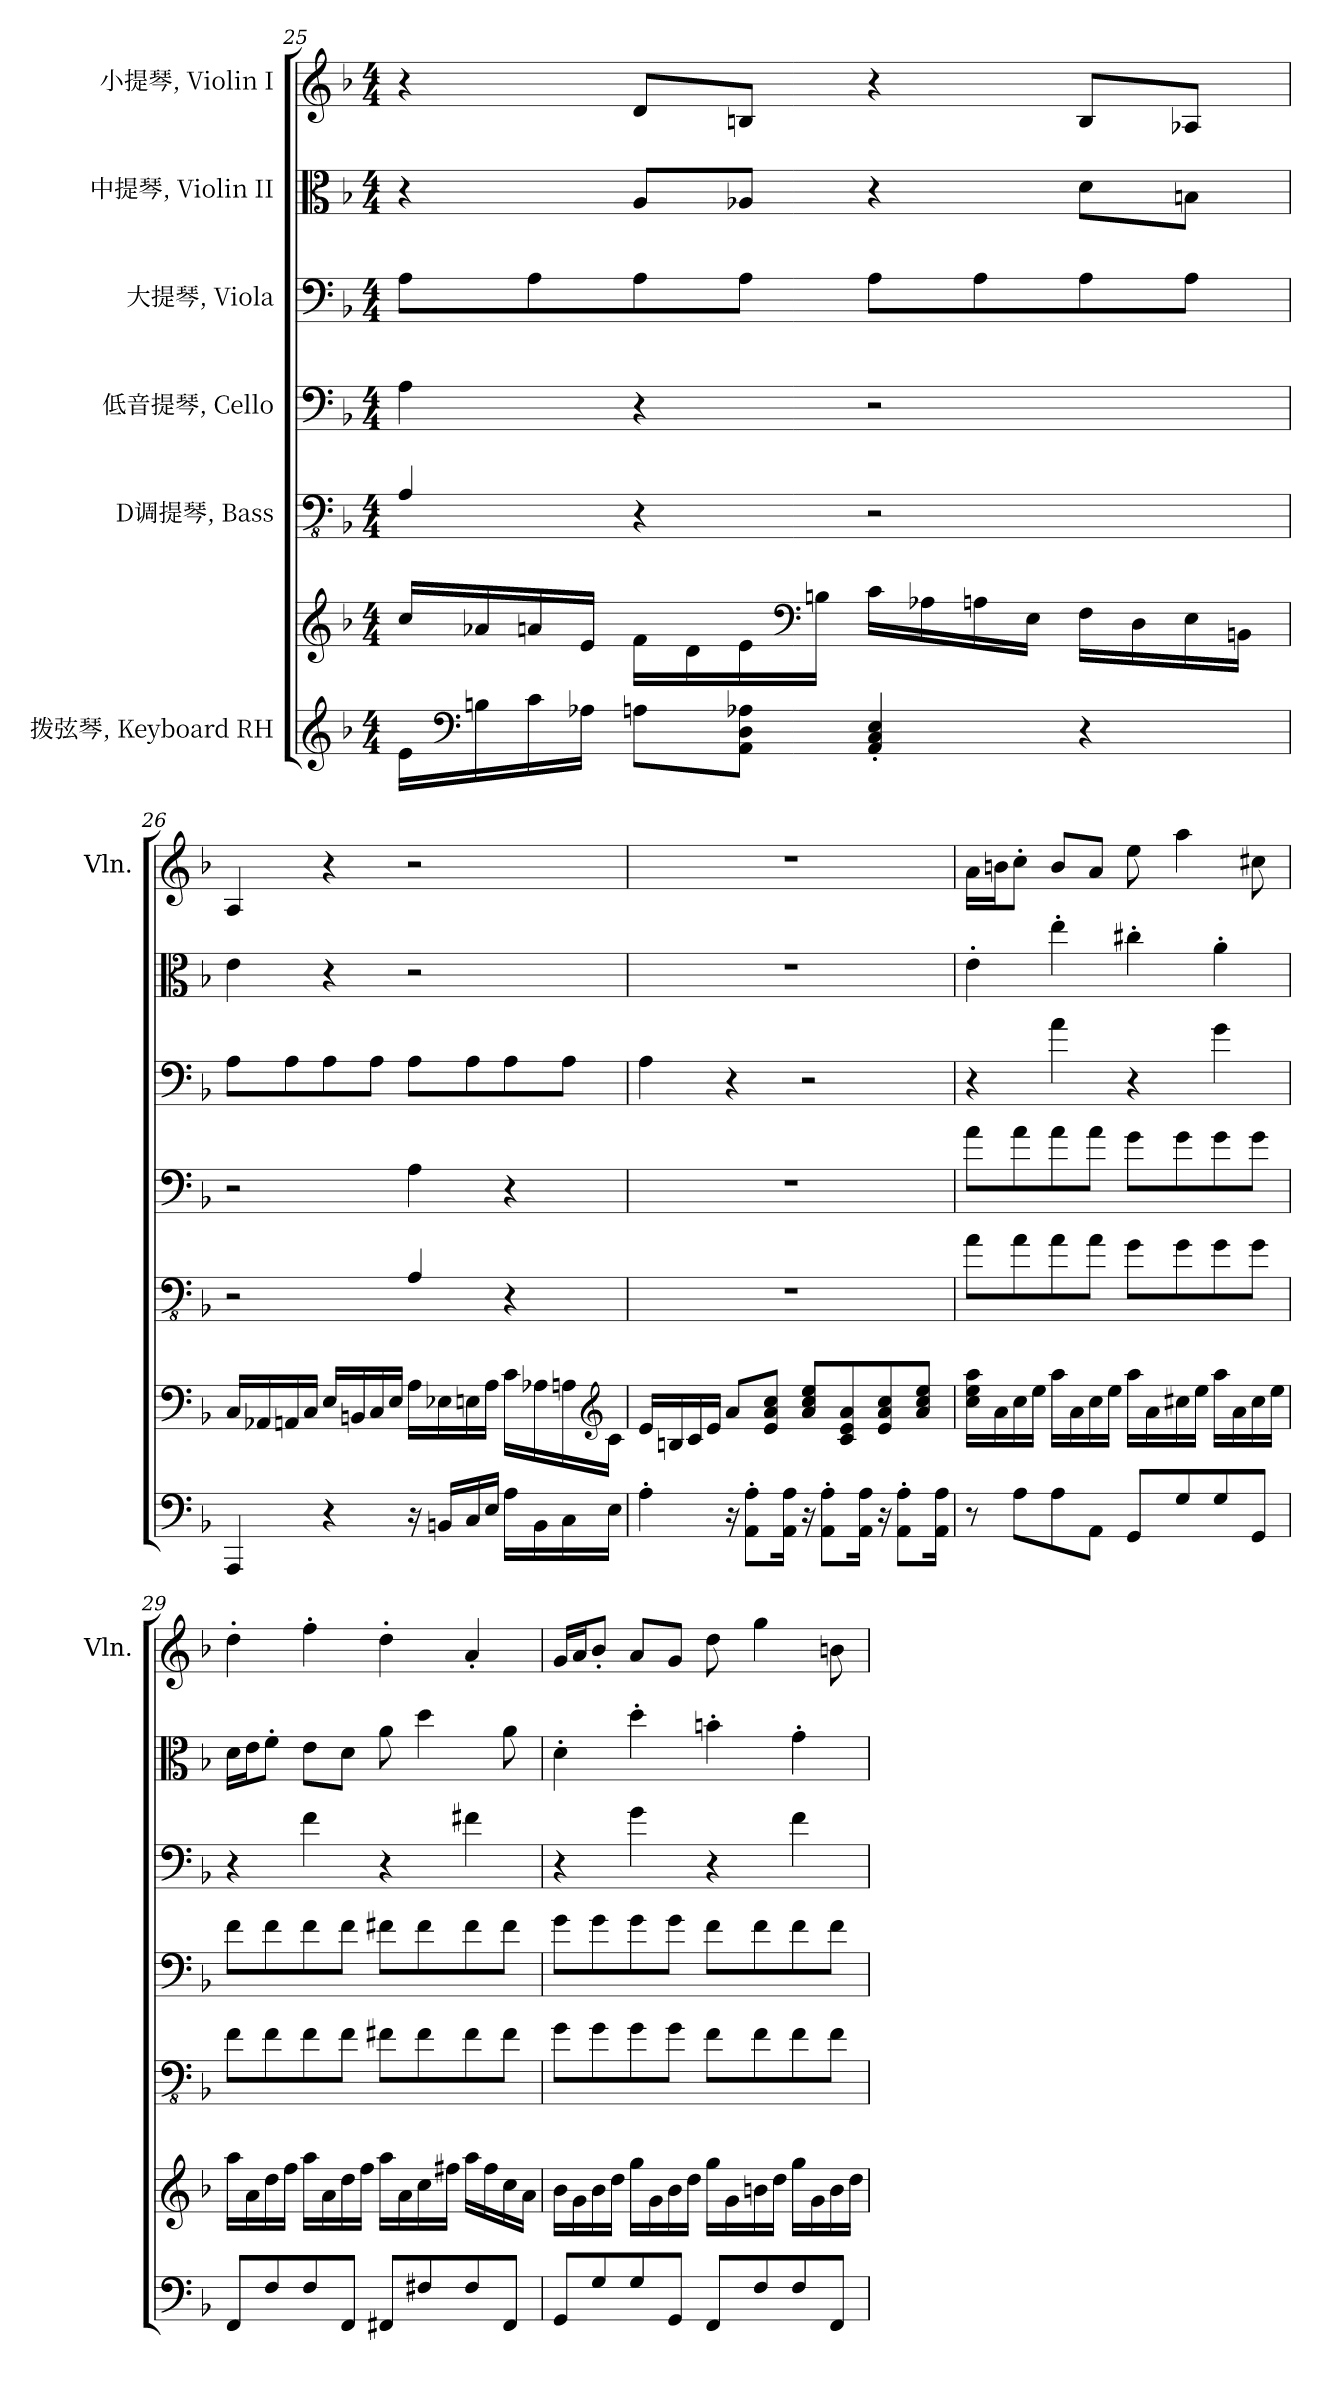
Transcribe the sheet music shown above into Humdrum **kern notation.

**kern	**kern	**kern	**kern	**kern	**kern	**kern
*part6	*part6	*part5	*part4	*part3	*part2	*part1
*staff7	*staff6	*staff5	*staff4	*staff3	*staff2	*staff1
*I"拨弦琴, Keyboard RH	*	*I"D调提琴, Bass	*I"低音提琴, Cello	*I"大提琴, Viola	*I"中提琴, Violin II	*I"小提琴, Violin I
*	*	*	*	*	*	*I'Vln.
!!LO:PB:g=z
*clefG2	*clefG2	*clefFv4	*clefF4	*clefF4	*clefC3	*clefG2
*	*	*ITrd7c12	*ITrd7c12	*	*	*
*k[b-]	*k[b-]	*k[b-]	*k[b-]	*k[b-]	*k[b-]	*k[b-]
*M4/4	*M4/4	*M4/4	*M4/4	*M4/4	*M4/4	*M4/4
=25	=25	=25	=25	=25	=25	=25
16e\LL	16cc/LL	4AAA/	4AA\	8A\L	4r	4r
*clefF4	*	*	*	*	*	*
16Bn\	16a-X/	.	.	.	.	.
16c\	16an/	.	.	8A\	.	.
16A-X\JJ	16e/JJ	.	.	.	.	.
8An\L	16f\LL	4r	4r	8A\	8A/L	8d/L
.	16d\	.	.	.	.	.
8AA\ 8D\ 8A-X\J	16e\	.	.	8A\J	8A-X/J	8Bn/J
*	*clefF4	*	*	*	*	*
.	16Bn\JJ	.	.	.	.	.
4AA/' 4C/' 4E/'	16c\LL	2r	2r	8A\L	4r	4r
.	16A-X\	.	.	.	.	.
.	16An\	.	.	8A\	.	.
.	16E\JJ	.	.	.	.	.
4r	16F\LL	.	.	8A\	8d\L	8B/L
.	16D\	.	.	.	.	.
.	16E\	.	.	8A\J	8Bn\J	8A-X/J
.	16BBn\JJ	.	.	.	.	.
!!LO:PB:g=z
=26	=26	=26	=26	=26	=26	=26
4AAA/	16C/LL	2r	2r	8A\L	4e\	4A/
.	16AA-X/	.	.	.	.	.
.	16AAn/	.	.	8A\	.	.
.	16C/JJ	.	.	.	.	.
4r	16E/LL	.	.	8A\	4r	4r
.	16BBn/	.	.	.	.	.
.	16C/	.	.	8A\J	.	.
.	16E/JJ	.	.	.	.	.
16r	16A\LL	4AAA/	4AA\	8A\L	2r	2r
16BBn/LL	16E-X\	.	.	.	.	.
16C/	16En\	.	.	8A\	.	.
16E/JJ	16A\JJ	.	.	.	.	.
16A\LL	16c\LL	4r	4r	8A\	.	.
16BB\	16A-X\	.	.	.	.	.
16C\	16An\	.	.	8A\J	.	.
*	*clefG2	*	*	*	*	*
16E\JJ	16c\JJ	.	.	.	.	.
=27	=27	=27	=27	=27	=27	=27
4A'\	16e/LL	1r	1r	4A\	1r	1r
.	16Bn/	.	.	.	.	.
.	16c/	.	.	.	.	.
.	16e/JJ	.	.	.	.	.
16r	8a/L	.	.	4r	.	.
8AA\' 8A\'L	.	.	.	.	.	.
.	8e/ 8a/ 8cc/J	.	.	.	.	.
16AA\ 16A\Jk	.	.	.	.	.	.
16r	8a/ 8cc/ 8ee/L	.	.	2r	.	.
8AA\' 8A\'L	.	.	.	.	.	.
.	8c/ 8e/ 8a/	.	.	.	.	.
16AA\ 16A\Jk	.	.	.	.	.	.
16r	8e/ 8a/ 8cc/	.	.	.	.	.
8AA\' 8A\'L	.	.	.	.	.	.
.	8a/ 8cc/ 8ee/J	.	.	.	.	.
16AA\ 16A\Jk	.	.	.	.	.	.
!!LO:PB:g=z
=28	=28	=28	=28	=28	=28	=28
8r	16cc\ 16ee\ 16aa\LL	8AA\L	8A\L	4r	4e'\	16a\LL
.	16a\	.	.	.	.	16bn\J
8A\L	16cc\	8AA\	8A\	.	.	8cc'\J
.	16ee\JJ	.	.	.	.	.
8A\	16aa\LL	8AA\	8A\	4a\	4ee'\	8b/L
.	16a\	.	.	.	.	.
8AA\J	16cc\	8AA\J	8A\J	.	.	8a/J
.	16ee\JJ	.	.	.	.	.
8GG/L	16aa\LL	8GG\L	8G\L	4r	4cc#X'\	8ee\
.	16a\	.	.	.	.	.
8G/	16cc#X\	8GG\	8G\	.	.	4aa\
.	16ee\JJ	.	.	.	.	.
8G/	16aa\LL	8GG\	8G\	4g\	4a'\	.
.	16a\	.	.	.	.	.
8GG/J	16cc#\	8GG\J	8G\J	.	.	8cc#X\
.	16ee\JJ	.	.	.	.	.
=29	=29	=29	=29	=29	=29	=29
8FF/L	16aa\LL	8FF\L	8F\L	4r	16d\LL	4dd'\
.	16a\	.	.	.	16e\J	.
8F/	16dd\	8FF\	8F\	.	8f'\J	.
.	16ff\JJ	.	.	.	.	.
8F/	16aa\LL	8FF\	8F\	4f\	8e\L	4ff'\
.	16a\	.	.	.	.	.
8FF/J	16dd\	8FF\J	8F\J	.	8d\J	.
.	16ff\JJ	.	.	.	.	.
8FF#X/L	16aa\LL	8FF#X\L	8F#X\L	4r	8a\	4dd'\
.	16a\	.	.	.	.	.
8F#X/	16cc\	8FF#\	8F#\	.	4dd\	.
.	16ff#X\JJ	.	.	.	.	.
8F#/	16aa\LL	8FF#\	8F#\	4f#X\	.	4a'/
.	16ff#\	.	.	.	.	.
8FF#/J	16cc\	8FF#\J	8F#\J	.	8a\	.
.	16a\JJ	.	.	.	.	.
!!LO:PB:g=z
=30	=30	=30	=30	=30	=30	=30
8GG/L	16b-\LL	8GG\L	8G\L	4r	4d'\	16g/LL
.	16g\	.	.	.	.	16a/J
8G/	16b-\	8GG\	8G\	.	.	8b-'/J
.	16dd\JJ	.	.	.	.	.
8G/	16gg\LL	8GG\	8G\	4g\	4dd'\	8a/L
.	16g\	.	.	.	.	.
8GG/J	16b-\	8GG\J	8G\J	.	.	8g/J
.	16dd\JJ	.	.	.	.	.
8FF/L	16gg\LL	8FF\L	8F\L	4r	4bn'\	8dd\
.	16g\	.	.	.	.	.
8F/	16bn\	8FF\	8F\	.	.	4gg\
.	16dd\JJ	.	.	.	.	.
8F/	16gg\LL	8FF\	8F\	4f\	4g'\	.
.	16g\	.	.	.	.	.
8FF/J	16b\	8FF\J	8F\J	.	.	8bn\
.	16dd\JJ	.	.	.	.	.
=	=	=	=	=	=	=
*-	*-	*-	*-	*-	*-	*-
